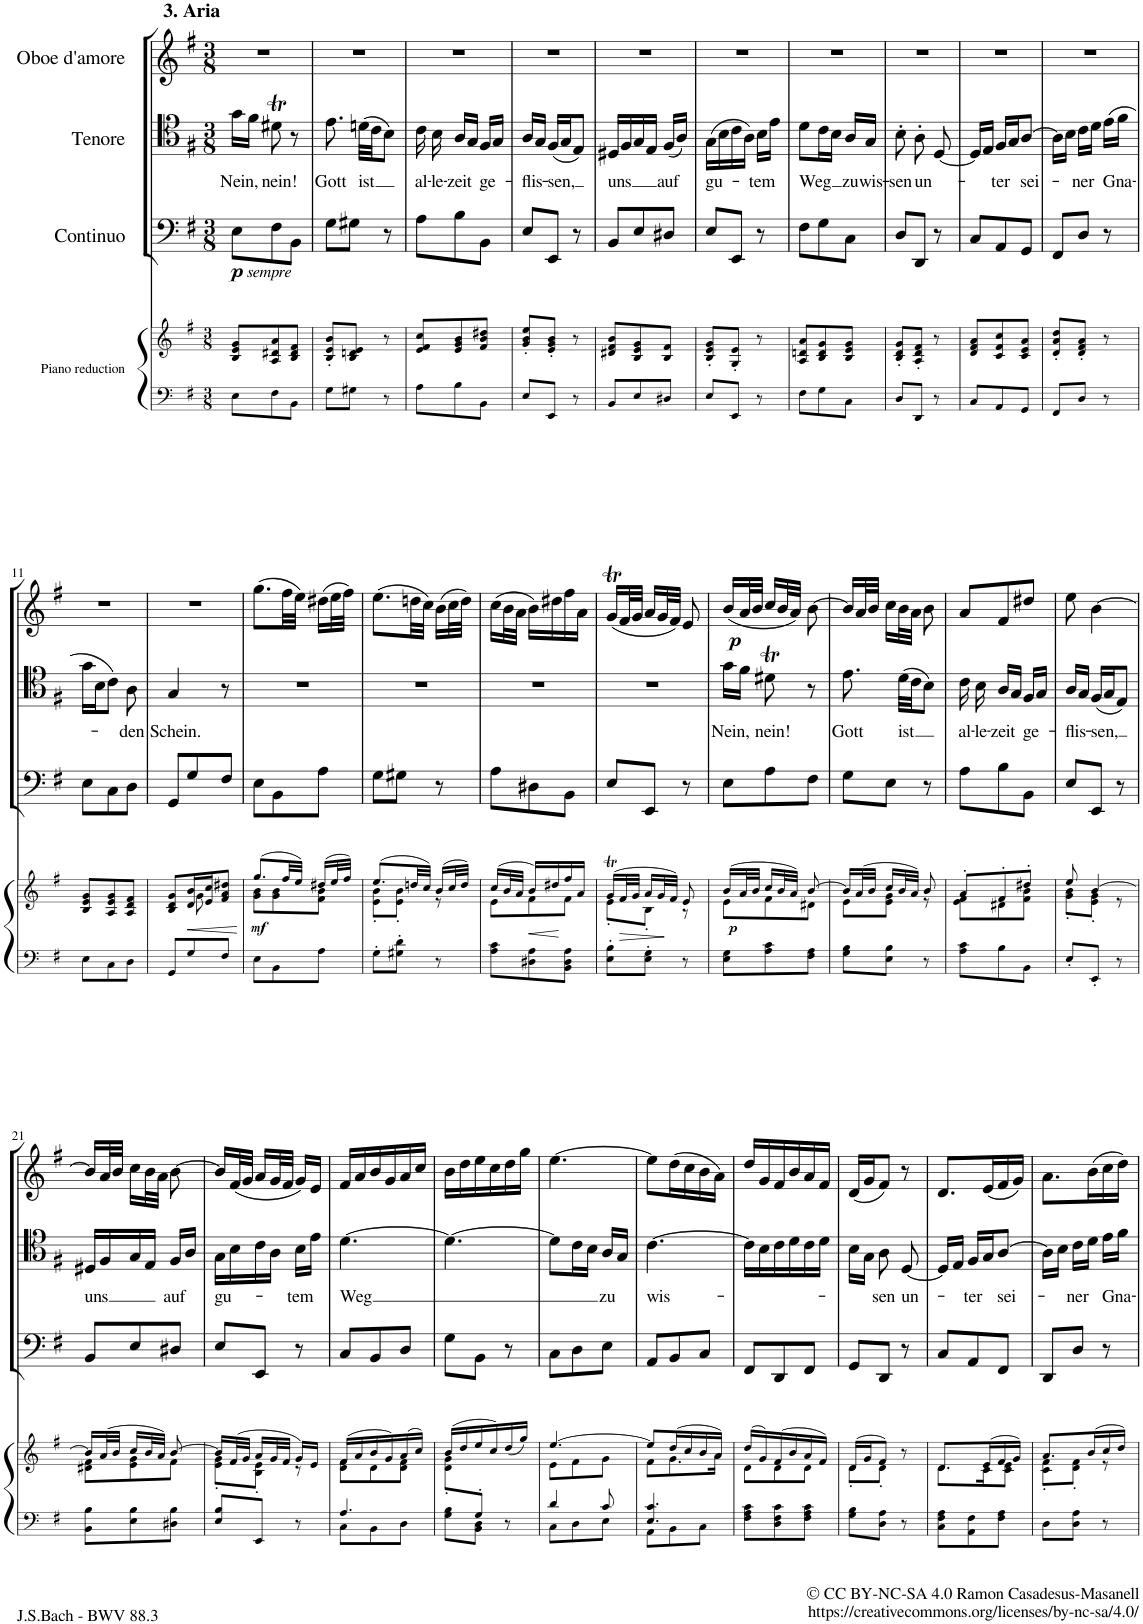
**kern	**kern	**dynam	**kern	**dynam	**kern	**text	**kern	**dynam
*part4	*part4	*part4	*part3	*part3	*part2	*part2	*part1	*part1
*staff5	*staff4	*staff4/5	*staff3	*staff3	*staff2	*staff2	*staff1	*staff1
*I"Piano reduction	*	*	*I"Continuo	*	*I"Tenore	*	*I"Oboe d'amore	*
*I'Pno	*	*	*	*	*	*	*I'Ob	*
*stria5	*stria5	*	*	*	*	*	*	*
*clefF4	*clefG2	*	*clefF4	*	*clefC4	*	*clefG2	*
*k[f#]	*k[f#]	*	*k[f#]	*	*k[f#]	*	*k[f#]	*
*M3/8	*M3/8	*	*M3/8	*	*M3/8	*	*M3/8	*
=1	=1	=1	=1	=1	=1	=1	=1	=1
!	!	!	!	!	!	!	!LO:TX:a:B:t=3. Aria	!
!	!	!	!	!LO:DY:b	!	!LO:LY:b	!	!
!	!	!	!	!LO:DY:n=1:b	!	!	!	!
8E\L	8B/ 8e/ 8g/L	.	8E\L	p other-dynamics	16g\LL	Nein,	4.r	.
.	.	.	.	.	16f#\JJ	.	.	.
!	!	!	!	!	!	!LO:LY:b	!	!
8F#\	8A/ 8d#X/ 8a/	.	8F#\	.	8d#Xt\	nein!	.	.
8BB\J	8B/ 8d#/ 8f#/J	.	8BB\J	.	8r	.	.	.
=2	=2	=2	=2	=2	=2	=2	=2	=2
!	!	!	!	!	!	!LO:LY:b	!	!
8G\L	8B/' 8e/' 8b/'L	.	8G\L	.	8.e\	Gott	4.r	.
8G#X\J	8B/ 8dn/ 8e/J	.	8G#X\J	.	.	.	.	.
!	!	!	!	!	!	!LO:LY:b	!	!
.	.	.	.	.	(32dn\LLL	ist	.	.
.	.	.	.	.	32c\JJ	.	.	.
8r	8r	.	8r	.	8B\J)	.	.	.
=3	=3	=3	=3	=3	=3	=3	=3	=3
!	!	!	!	!	!	!LO:LY:b	!	!
8A\L	8e/ 8f#/ 8cc/L	.	8A\L	.	16c\	al-	4.r	.
!	!	!	!	!	!	!LO:LY:b	!	!
.	.	.	.	.	16B\	-le-	.	.
!	!	!	!	!	!	!LO:LY:b	!	!
8B\	8e/ 8g/ 8b/	.	8B\	.	16A/LL	-zeit	.	.
.	.	.	.	.	16G/JJ	.	.	.
!	!	!	!	!	!	!LO:LY:b	!	!
8BB\J	8f#/ 8b/ 8dd#X/J	.	8BB\J	.	16F#/LL	ge-	.	.
.	.	.	.	.	16G/JJ	.	.	.
=4	=4	=4	=4	=4	=4	=4	=4	=4
!	!	!	!	!	!	!LO:LY:b	!	!
8E/L	8g/' 8b/' 8ee/'L	.	8E/L	.	16A/LL	-flis-	4.r	.
.	.	.	.	.	16G/JJ	.	.	.
!	!	!	!	!	!	!LO:LY:b	!	!
8EE/J	8e/' 8g/' 8b/'J	.	8EE/J	.	(16F#/LL	-sen,	.	.
.	.	.	.	.	16G/J	.	.	.
8r	8r	.	8r	.	8E/J)	.	.	.
=5	=5	=5	=5	=5	=5	=5	=5	=5
!	!	!	!	!	!	!LO:LY:b	!	!
8BB/L	8d#X/ 8f#/ 8b/L	.	8BB/L	.	16D#X/LL	uns	4.r	.
.	.	.	.	.	16F#/	.	.	.
8E/	8B/ 8e/ 8g/	.	8E/	.	16G/	.	.	.
.	.	.	.	.	16E/JJ	.	.	.
!	!	!	!	!	!	!LO:LY:b	!	!
8D#X/J	8B/ 8f#/J	.	8D#X/J	.	(16F#/LL	auf	.	.
.	.	.	.	.	16A/JJ)	.	.	.
=6	=6	=6	=6	=6	=6	=6	=6	=6
!	!	!	!	!	!	!LO:LY:b	!	!
8E/L	8B/' 8e/' 8g/'L	.	8E/L	.	(16G\LL	gu-	4.r	.
.	.	.	.	.	16B\	.	.	.
8EE/J	8G/' 8e/'J	.	8EE/J	.	16c\	.	.	.
.	.	.	.	.	16A\JJ)	.	.	.
!	!	!	!	!	!	!LO:LY:b	!	!
8r	8r	.	8r	.	16B\LL	-tem	.	.
.	.	.	.	.	16e\JJ	.	.	.
=7	=7	=7	=7	=7	=7	=7	=7	=7
!	!	!	!	!	!	!LO:LY:b	!	!
8F#\L	8A/ 8dn/ 8a/L	.	8F#\L	.	8d\L	Weg	4.r	.
8G\	8B/ 8d/ 8g/	.	8G\	.	16c\L	.	.	.
.	.	.	.	.	16B\JJ	.	.	.
!	!	!	!	!	!	!LO:LY:b	!	!
8C\J	8B/ 8e/ 8g/J	.	8C\J	.	16A/LL	zu	.	.
!	!	!	!	!	!	!LO:LY:b	!	!
.	.	.	.	.	16G/JJ	wis-	.	.
=8	=8	=8	=8	=8	=8	=8	=8	=8
!	!	!	!	!	!	!LO:LY:b	!	!
8D/L	8B/' 8d/' 8g/'L	.	8D/L	.	8B'\	-sen	4.r	.
!	!	!	!	!	!	!LO:LY:b	!	!
8DD/J	8A/' 8d/' 8f#/'J	.	8DD/J	.	8A'\	un-	.	.
8r	8r	.	8r	.	[8D/	.	.	.
=9	=9	=9	=9	=9	=9	=9	=9	=9
8C/L	8d/ 8f#/ 8a/L	.	8C/L	.	16D/LL]	.	4.r	.
.	.	.	.	.	16E/JJ	.	.	.
!	!	!	!	!	!	!LO:LY:b	!	!
8AA/	8c/ 8f#/ 8cc/	.	8AA/	.	16F#/LL	-ter	.	.
.	.	.	.	.	16G/J	.	.	.
!	!	!	!	!	!	!LO:LY:b	!	!
8GG/J	8c/ 8e/ 8a/J	.	8GG/J	.	[8A/J	sei-	.	.
=10	=10	=10	=10	=10	=10	=10	=10	=10
8FF#/L	8d/' 8a/' 8dd/'L	.	8FF#/L	.	16A\LL]	.	4.r	.
.	.	.	.	.	16B\JJ	.	.	.
!	!	!	!	!	!	!LO:LY:b	!	!
8D/J	8d/' 8f#/' 8a/'J	.	8D/J	.	16c\LL	ner	.	.
.	.	.	.	.	16d\JJ	.	.	.
!	!	!	!	!	!	!LO:LY:b	!	!
8r	8r	.	8r	.	(16e\LL	Gna-	.	.
.	.	.	.	.	16f#\JJ	.	.	.
!!LO:LB:g=z
=11	=11	=11	=11	=11	=11	=11	=11	=11
8E\L	8B/ 8e/ 8g/L	.	8E\L	.	16g\LL	.	4.r	.
.	.	.	.	.	16B\J	.	.	.
8C\	8A/ 8e/ 8g/	.	8C\	.	8c\J)	.	.	.
!	!	!	!	!	!	!LO:LY:b	!	!
8D\J	8A/ 8d/ 8f#/J	.	8D\J	.	8A\	-den	.	.
=12	=12	=12	=12	=12	=12	=12	=12	=12
*	*^	*	*	*	*	*	*	*
!	!	!	!	!	!	!	!LO:LY:b	!	!
8GG/L	8B/ 8d/ 8g/L	8ryy	.	8GG/L	.	4G/	Schein.	4.r	.
!	!	!	!LO:HP:b	!	!	!	!	!	!
8G/	16d/ 16b/L	8g\	<	8G/	.	.	.	.	.
.	16e/ 16cc/J	.	.	.	.	.	.	.	.
8F#/J	8f#/ 8a/ 8dd#X/J	8ryy	.	8F#/J	.	8r	.	.	.
*	*v	*v	*	*	*	*	*	*	*
.	.	[	.	.	.	.	.	.
=13	=13	=13	=13	=13	=13	=13	=13	=13
*	*^	*	*	*	*	*	*	*
!	!	!	!LO:DY:b	!	!	!	!	!	!
8E\L	(8.gg/L	8g\ 8b\L	mf	8E\L	.	4.r	.	(8.gg\L	.
8BB\	.	8g\ 8b\	.	8BB\	.	.	.	.	.
.	32ff#/LL	.	.	.	.	.	.	32ff#\LL	.
.	32ee/JJJ)	.	.	.	.	.	.	32ee\JJJ)	.
8A\J	(16dd#X/LL	8f#\ 8b\J	.	8A\J	.	.	.	(16dd#X\LL	.
.	32ee/L	.	.	.	.	.	.	32ee\L	.
.	32ff#/JJJ)	.	.	.	.	.	.	32ff#\JJJ)	.
=14	=14	=14	=14	=14	=14	=14	=14	=14	=14
8G'\L	(8.ee/L	8e\' 8b\'L	.	8G\L	.	4.r	.	(8.ee\L	.
8G#X\' 8d\'J	.	8e\' 8b\'J	.	8G#X\J	.	.	.	.	.
.	32ddn/LL	.	.	.	.	.	.	32ddn\LL	.
.	32cc/JJJ)	.	.	.	.	.	.	32cc\JJJ)	.
8r	(16b/LL	8r	.	8r	.	.	.	(16b\LL	.
.	32cc/L	.	.	.	.	.	.	32cc\L	.
.	32dd/JJJ)	.	.	.	.	.	.	32dd\JJJ)	.
=15	=15	=15	=15	=15	=15	=15	=15	=15	=15
8A\ 8c\L	(16cc/LL	8e\L	.	8A\L	.	4.r	.	(16cc\LL	.
.	32b/L	.	.	.	.	.	.	32b\L	.
.	32a/JJJ	.	.	.	.	.	.	32a\JJJ	.
!	!	!	!LO:HP:b	!	!	!	!	!	!
8D#X\ 8A\	16b/LL)	8f#\	<	8D#X\	.	.	.	16b\LL)	.
.	16dd#X/	.	.	.	.	.	.	16dd#X\	.
8BB\ 8D#\ 8A\J	16ff#/	8f#\J	[	8BB\J	.	.	.	16ff#\	.
.	16a/JJ	.	.	.	.	.	.	16a\JJ	.
=16	=16	=16	=16	=16	=16	=16	=16	=16	=16
8E\' 8B\'L	(16gT/LL	8e'\L	.	8E/L	.	4.r	.	(16gT/LL	.
!	!	!	!LO:HP:b	!	!	!	!	!	!
.	32f#/L	.	>	.	.	.	.	32f#/L	.
.	32g/JJJ	.	.	.	.	.	.	32g/JJJ	.
8E\' 8G\'J	16a/LL	8B'\J	.	8EE/J	.	.	.	16a/LL	.
.	32g/L	.	.	.	.	.	.	32g/L	.
.	32f#/JJJ)	.	]	.	.	.	.	32f#/JJJ)	.
8r	8e/	8r	.	8r	.	.	.	8e/	.
=17	=17	=17	=17	=17	=17	=17	=17	=17	=17
!	!	!	!LO:DY:b	!	!	!	!LO:LY:b	!	!LO:DY:b
8E\ 8G\L	(16b/LL	8e\L	p	8E\L	.	16g\LL	Nein,	(16b/LL	p
.	32a/L	.	.	.	.	16f#\JJ	.	32a/L	.
.	32b/JJJ	.	.	.	.	.	.	32b/JJJ	.
!	!	!	!	!	!	!	!LO:LY:b	!	!
8A\ 8c\	16cc/LL	8f#\	.	8A\	.	8d#Xt\	nein!	16cc/LL	.
.	32b/L	.	.	.	.	.	.	32b/L	.
.	32a/JJJ)	.	.	.	.	.	.	32a/JJJ)	.
8F#\ 8A\J	[8b/	8d#X\J	.	8F#\J	.	8r	.	[8b\	.
=18	=18	=18	=18	=18	=18	=18	=18	=18	=18
!	!	!	!	!	!	!	!LO:LY:b	!	!
8G\ 8B\L	16b/LL]	8e\L	.	8G\L	.	8.e\	Gott	16b/LL]	.
.	(32a/L	.	.	.	.	.	.	32a/L	.
.	32b/JJJ	.	.	.	.	.	.	32b/JJJ	.
8E\ 8B\J	16cc/LL	8e\ 8g\J	.	8E\J	.	.	.	16cc\LL	.
!	!	!	!	!	!	!	!LO:LY:b	!	!
.	32b/L	.	.	.	.	(32d\LLL	ist	32b\L	.
.	32a/JJJ)	.	.	.	.	32c\JJ	.	32a\JJJ	.
8r	8b/	8r	.	8r	.	8B\J)	.	8b\	.
=19	=19	=19	=19	=19	=19	=19	=19	=19	=19
!	!	!	!	!	!	!	!LO:LY:b	!	!
8A\ 8c\L	8a'/L	8e\ 8f#\L	.	8A\L	.	16c\	al-	8a/L	.
!	!	!	!	!	!	!	!LO:LY:b	!	!
.	.	.	.	.	.	16B\	-le-	.	.
!	!	!	!	!	!	!	!LO:LY:b	!	!
8B\	8f#'/	8d#X\	.	8B\	.	16A/LL	-zeit	8f#/	.
.	.	.	.	.	.	16G/JJ	.	.	.
!	!	!	!	!	!	!	!LO:LY:b	!	!
8BB\J	8dd#X'/J	8f#\ 8b\J	.	8BB\J	.	16F#/LL	ge-	8dd#X/J	.
.	.	.	.	.	.	16G/JJ	.	.	.
=20	=20	=20	=20	=20	=20	=20	=20	=20	=20
!	!	!	!	!	!	!	!LO:LY:b	!	!
8E'/L	8ee/	8g\' 8b\'L	.	8E/L	.	16A/LL	flis-	8ee\	.
.	.	.	.	.	.	16G/JJ	.	.	.
!	!	!	!	!	!	!	!LO:LY:b	!	!
8EE'/J	[4b/	8e\' 8g\'J	.	8EE/J	.	(16F#/LL	-sen,	[4b\	.
.	.	.	.	.	.	16G/J	.	.	.
8r	.	8r	.	8r	.	8E/J)	.	.	.
!!LO:LB:g=z
=21	=21	=21	=21	=21	=21	=21	=21	=21	=21
!	!	!	!	!	!	!	!LO:LY:b	!	!
8BB\ 8B\L	16b/LL]	8d#X\ 8f#\L	.	8BB/L	.	16D#X/LL	uns	16b/LL]	.
.	(32a/L	.	.	.	.	16F#/	.	32a/L	.
.	32b/JJJ	.	.	.	.	.	.	32b/JJJ	.
8E\ 8B\	16cc/LL	8e\ 8g\	.	8E/	.	16G/	.	16cc\LL	.
.	32b/L	.	.	.	.	16E/JJ	.	32b\L	.
.	32a/JJJ)	.	.	.	.	.	.	32a\JJJ	.
!	!	!	!	!	!	!	!LO:LY:b	!	!
8D#X\ 8B\J	[8b/	8f#\J	.	8D#X/J	.	16F#/LL	auf	[8b\	.
.	.	.	.	.	.	16A/JJ	.	.	.
=22	=22	=22	=22	=22	=22	=22	=22	=22	=22
!	!	!	!	!	!	!	!LO:LY:b	!	!
8E/ 8B/L	16b/LL]	8e\' 8g\'L	.	8E/L	.	16G\LL	gu-	16b/LL]	.
.	(32f#/L	.	.	.	.	16B\	.	(32f#/L	.
.	32g/JJJ	.	.	.	.	.	.	32g/JJJ	.
8EE/J	16a/LL	8B\' 8e\'J	.	8EE/J	.	16c\	.	16a/LL	.
.	32g/L	.	.	.	.	16A\JJ	.	32g/L	.
.	32f#/JJJ	.	.	.	.	.	.	32f#/JJJ	.
!	!	!	!	!	!	!	!LO:LY:b	!	!
8r	16g/LL)	8r	.	8r	.	16B\LL	-tem	16g/LL)	.
.	16e/JJ	.	.	.	.	16e\JJ	.	16e/JJ	.
=23	=23	=23	=23	=23	=23	=23	=23	=23	=23
*^	*	*	*	*	*	*	*	*	*
!	!	!	!	!	!	!	!	!LO:LY:b	!	!
4.A/	8C\L	(16f#/LL	8d\ 8f#\L	.	8C/L	.	[4.d\	Weg	16f#/LL	.
.	.	16a/	.	.	.	.	.	.	16a/	.
.	8BB\	16b/	8d\	.	8BB/	.	.	.	16b/	.
.	.	16g/)	.	.	.	.	.	.	16g/	.
.	8D\J	(16a/	8d\ 8f#\J	.	8D/J	.	.	.	16a/	.
.	.	16cc/JJ)	.	.	.	.	.	.	16cc/JJ	.
=24	=24	=24	=24	=24	=24	=24	=24	=24	=24	=24
8ryy	8G\ 8B\L	(16b/LL	8d\' 8g\'L	.	8G\L	.	4.d\_	.	16b\LL	.
.	.	16dd/	.	.	.	.	.	.	16dd\	.
8G'/J	8BB\ 8D\J	16ee/	8ryy	.	8BB\J	.	.	.	16ee\	.
.	.	16cc/)	.	.	.	.	.	.	16cc\	.
8ryy	8r	(16dd/	8ryy	.	8r	.	.	.	16dd\	.
.	.	16gg/JJ)	.	.	.	.	.	.	16gg\JJ	.
=25	=25	=25	=25	=25	=25	=25	=25	=25	=25	=25
4d/	8C\L	[4.ee/	8e\L	.	8C\L	.	8d\L]	.	[4.ee\	.
.	8D\	.	8f#\	.	8D\	.	16c\L	.	.	.
.	.	.	.	.	.	.	16B\JJ	.	.	.
!	!	!	!	!	!	!	!	!LO:LY:b	!	!
8c/	8E\J	.	8g\J	.	8E\J	.	16A/LL	zu	.	.
.	.	.	.	.	.	.	16G/JJ	.	.	.
=26	=26	=26	=26	=26	=26	=26	=26	=26	=26	=26
!	!	!	!	!	!	!	!	!LO:LY:b	!	!
4.E/ 4.c/	8AA\L	8ee/L]	8f#\L	.	8AA/L	.	[4.c\	wis-	8ee\L]	.
.	8BB\	(16dd/L	8.g\	.	8BB/	.	.	.	(16dd\L	.
.	.	16cc/	.	.	.	.	.	.	16cc\	.
.	8C\J	16b/	.	.	8C/J	.	.	.	16b\	.
.	.	16a/JJ)	16a\Jk	.	.	.	.	.	16a\JJ)	.
*v	*v	*	*	*	*	*	*	*	*	*
=27	=27	=27	=27	=27	=27	=27	=27	=27	=27
8F#\ 8A\ 8c\L	(16dd/LL	8d\L	.	8FF#/L	.	16c\LL]	.	16dd/LL	.
.	16g/)	.	.	.	.	16B\	.	16g/	.
8D\ 8F#\ 8c\	(16f#/	8d\	.	8DD/	.	16c\	.	16f#/	.
.	16b/	.	.	.	.	16d\	.	16b/	.
8F#\ 8A\ 8c\J	16a/	8d\J	.	8FF#/J	.	16c\	.	16a/	.
.	16f#/JJ)	.	.	.	.	16d\JJ	.	16f#/JJ	.
=28	=28	=28	=28	=28	=28	=28	=28	=28	=28
8G\ 8B\L	(16d/LL	8d'\L	.	8GG/L	.	16B\LL	.	(16d/LL	.
.	16g/J	.	.	.	.	16G\JJ	.	16g/J	.
!	!	!	!	!	!	!	!LO:LY:b	!	!
8D\ 8A\J	8f#/J)	8d'\J	.	8DD/J	.	8A\	sen	8f#/J)	.
!	!	!	!	!	!	!	!LO:LY:b	!	!
8r	8r	8ryy	.	8r	.	[8D/	un-	8r	.
=29	=29	=29	=29	=29	=29	=29	=29	=29	=29
8C\ 8F#\ 8A\L	8.d/L	8.d\L	.	8C/L	.	16D/LL]	.	8.d/L	.
.	.	.	.	.	.	16E/JJ	.	.	.
!	!	!	!	!	!	!	!LO:LY:b	!	!
8AA\ 8F#\	.	.	.	8AA/	.	16F#/LL	-ter	.	.
.	(16e/L	16c\K	.	.	.	16G/J	.	(16e/L	.
!	!	!	!	!	!	!	!LO:LY:b	!	!
8F#\ 8A\J	16f#/	8c\ 8e\J	.	8FF#/J	.	[8A/J	sei-	16f#/	.
.	16g/JJ)	.	.	.	.	.	.	16g/JJ)	.
=30	=30	=30	=30	=30	=30	=30	=30	=30	=30
8D\L	8.a/L	8c\' 8f#\'L	.	8DD/L	.	16A\LL]	.	8.a\L	.
.	.	.	.	.	.	16B\JJ	.	.	.
!	!	!	!	!	!	!	!LO:LY:b	!	!
8D\ 8A\J	.	8d\' 8f#\'J	.	8D/J	.	16c\LL	-ner	.	.
.	(16b/L	.	.	.	.	16d\JJ	.	(16b\L	.
!	!	!	!	!	!	!	!LO:LY:b	!	!
8r	16cc/	8r	.	8r	.	16e\LL	Gna-	16cc\	.
.	16dd/JJ)	.	.	.	.	16f#\JJ	.	16dd\JJ)	.
*	*v	*v	*	*	*	*	*	*	*
=	=	=	=	=	=	=	=	=
*-	*-	*-	*-	*-	*-	*-	*-	*-
